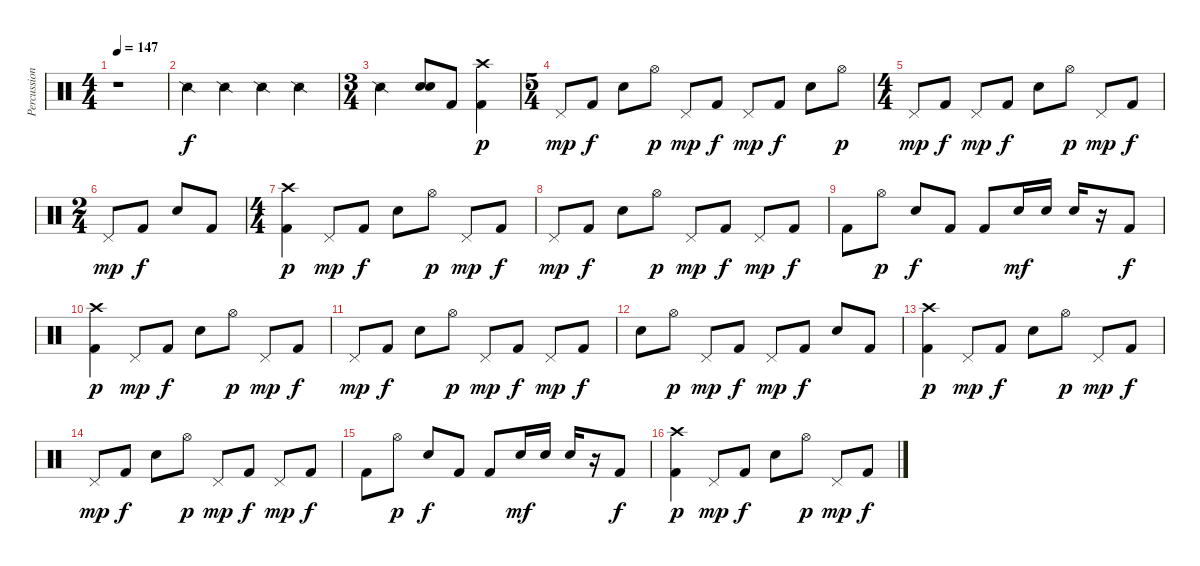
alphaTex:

\track ("Percussion" "Percussion") {instrument percussion}
\staff {score}
\articulation defaults
\ts (4 4)
\tempo 147
\clef neutral
\ks c
r.1{dy f} |
"Snare (side stick) 2".4 "Snare (side stick) 2".4 "Snare (side stick) 2".4 "Snare (side stick) 2".4 |
\ts (3 4)
"Snare (side stick) 2".4 ("Electric Snare (hit)" "Electric Snare (hit)").8{bd 120} "Kick (hit) 2".8 ("Crash high (hit)" "Kick (hit) 2").4{dy p} |
\ts (5 4)
"Pedal Hi-Hat (hit)".8{dy mp} "Kick (hit) 2".8{dy f} "Electric Snare (hit)".8 "Hi-Hat (open)".8{dy p} "Pedal Hi-Hat (hit)".8{dy mp} "Kick (hit) 2".8{dy f} "Pedal Hi-Hat (hit)".8{dy mp} "Kick (hit) 2".8{dy f} "Electric Snare (hit)".8 "Hi-Hat (open)".8{dy p} |
\ts (4 4)
"Pedal Hi-Hat (hit)".8{dy mp} "Kick (hit) 2".8{dy f} "Pedal Hi-Hat (hit)".8{dy mp} "Kick (hit) 2".8{dy f} "Electric Snare (hit)".8 "Hi-Hat (open)".8{dy p} "Pedal Hi-Hat (hit)".8{dy mp} "Kick (hit) 2".8{dy f} |
\ts (2 4)
"Pedal Hi-Hat (hit)".8{dy mp} "Kick (hit) 2".8{dy f} "Electric Snare (hit)".8 "Kick (hit) 2".8 |
\ts (4 4)
("Crash high (hit)" "Kick (hit) 2").4{dy p} "Pedal Hi-Hat (hit)".8{dy mp} "Kick (hit) 2".8{dy f} "Electric Snare (hit)".8 "Hi-Hat (open)".8{dy p} "Pedal Hi-Hat (hit)".8{dy mp} "Kick (hit) 2".8{dy f} |
"Pedal Hi-Hat (hit)".8{dy mp} "Kick (hit) 2".8{dy f} "Electric Snare (hit)".8 "Hi-Hat (open)".8{dy p} "Pedal Hi-Hat (hit)".8{dy mp} "Kick (hit) 2".8{dy f} "Pedal Hi-Hat (hit)".8{dy mp} "Kick (hit) 2".8{dy f} |
"Kick (hit) 2".8 "Hi-Hat (open)".8{dy p} "Electric Snare (hit)".8{dy f} "Kick (hit) 2".8 "Kick (hit) 2".8 "Electric Snare (hit)".16{dy mf} "Electric Snare (hit)".16 "Electric Snare (hit)".16 r.16 "Kick (hit) 2".8{dy f} |
("Crash high (hit)" "Kick (hit) 2").4{dy p} "Pedal Hi-Hat (hit)".8{dy mp} "Kick (hit) 2".8{dy f} "Electric Snare (hit)".8 "Hi-Hat (open)".8{dy p} "Pedal Hi-Hat (hit)".8{dy mp} "Kick (hit) 2".8{dy f} |
"Pedal Hi-Hat (hit)".8{dy mp} "Kick (hit) 2".8{dy f} "Electric Snare (hit)".8 "Hi-Hat (open)".8{dy p} "Pedal Hi-Hat (hit)".8{dy mp} "Kick (hit) 2".8{dy f} "Pedal Hi-Hat (hit)".8{dy mp} "Kick (hit) 2".8{dy f} |
"Electric Snare (hit)".8 "Hi-Hat (open)".8{dy p} "Pedal Hi-Hat (hit)".8{dy mp} "Kick (hit) 2".8{dy f} "Pedal Hi-Hat (hit)".8{dy mp} "Kick (hit) 2".8{dy f} "Electric Snare (hit)".8 "Kick (hit) 2".8 |
("Crash high (hit)" "Kick (hit) 2").4{dy p} "Pedal Hi-Hat (hit)".8{dy mp} "Kick (hit) 2".8{dy f} "Electric Snare (hit)".8 "Hi-Hat (open)".8{dy p} "Pedal Hi-Hat (hit)".8{dy mp} "Kick (hit) 2".8{dy f} |
"Pedal Hi-Hat (hit)".8{dy mp} "Kick (hit) 2".8{dy f} "Electric Snare (hit)".8 "Hi-Hat (open)".8{dy p} "Pedal Hi-Hat (hit)".8{dy mp} "Kick (hit) 2".8{dy f} "Pedal Hi-Hat (hit)".8{dy mp} "Kick (hit) 2".8{dy f} |
"Kick (hit) 2".8 "Hi-Hat (open)".8{dy p} "Electric Snare (hit)".8{dy f} "Kick (hit) 2".8 "Kick (hit) 2".8 "Electric Snare (hit)".16{dy mf} "Electric Snare (hit)".16 "Electric Snare (hit)".16 r.16 "Kick (hit) 2".8{dy f} |
("Crash high (hit)" "Kick (hit) 2").4{dy p} "Pedal Hi-Hat (hit)".8{dy mp} "Kick (hit) 2".8{dy f} "Electric Snare (hit)".8 "Hi-Hat (open)".8{dy p} "Pedal Hi-Hat (hit)".8{dy mp} "Kick (hit) 2".8{dy f}
